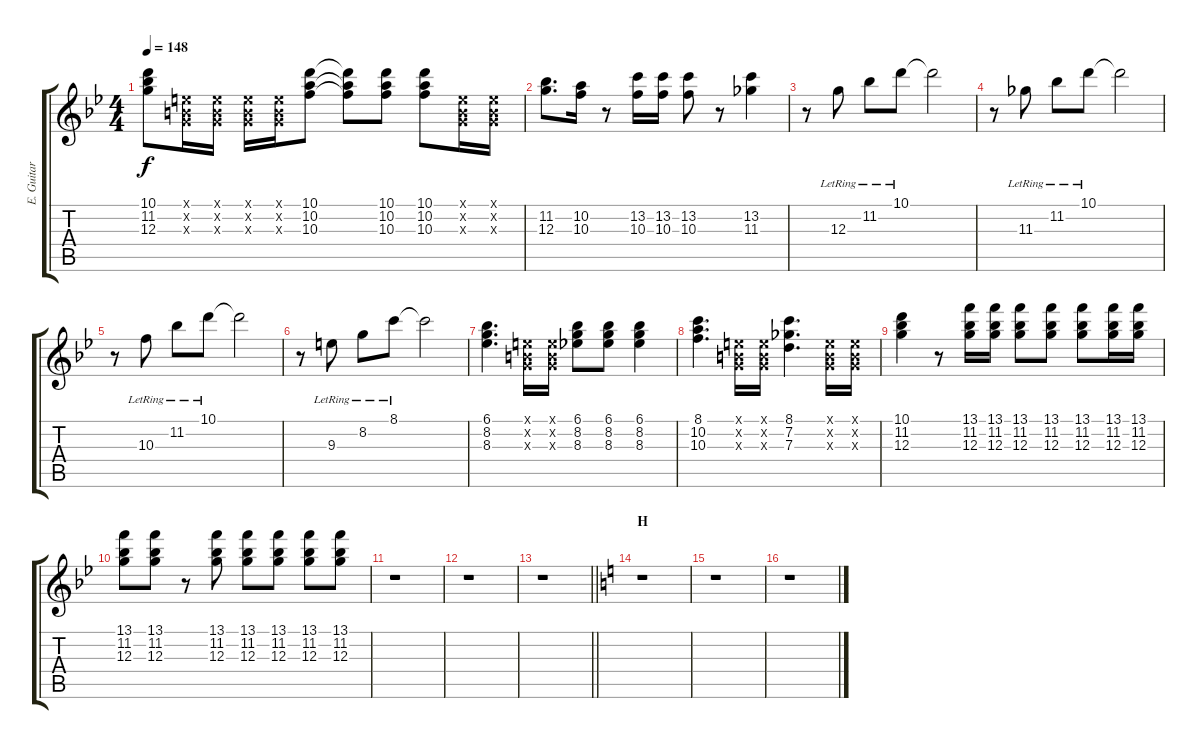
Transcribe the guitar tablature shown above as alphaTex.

\track ("E. Guitar I" "E. Guitar ") {instrument overdrivenguitar}
\staff {score tabs}
\tuning (E4 B3 G3 D3 A2 E2) {hide}
\ts (4 4)
\tempo 148
\clef g2
\ks bb
(10.1 11.2 12.3).8{dy f} (0.1{x} 0.2{x} 0.3{x}).16 (0.1{x} 0.2{x} 0.3{x}).16 (0.1{x} 0.2{x} 0.3{x}).16 (0.1{x} 0.2{x} 0.3{x}).16 (10.1 10.2 10.3).8 (10.1{t} 10.2{t} 10.3{t}).8 (10.1 10.2 10.3).8 (10.1 10.2 10.3).8 (0.1{x} 0.2{x} 0.3{x}).16 (0.1{x} 0.2{x} 0.3{x}).16 |
(11.2 12.3).8{d} (10.2 10.3).16 r.8 (13.2 10.3).16 (13.2 10.3).16 (13.2 10.3).8 r.8 (13.2 11.3).4 |
r.8 12.3{lr}.8 11.2{lr}.8 10.1{lr}.8 10.1{t}.2 |
r.8 11.3{lr}.8 11.2{lr}.8 10.1{lr}.8 10.1{t}.2 |
r.8 10.3{lr}.8 11.2{lr}.8 10.1{lr}.8 10.1{t}.2 |
r.8 9.3{lr}.8 8.2{lr}.8 8.1{lr}.8 8.1{t}.2 |
(6.1 8.2 8.3).4{d} (0.1{x} 0.2{x} 0.3{x}).16 (0.1{x} 0.2{x} 0.3{x}).16 (6.1 8.2 8.3).8 (6.1 8.2 8.3).8 (6.1 8.2 8.3).4 |
(8.1 10.2 10.3).4{d} (0.1{x} 0.2{x} 0.3{x}).16 (0.1{x} 0.2{x} 0.3{x}).16 (8.1 7.2 7.3).4{d} (0.1{x} 0.2{x} 0.3{x}).16 (0.1{x} 0.2{x} 0.3{x}).16 |
(10.1 11.2 12.3).4 r.8 (13.1 11.2 12.3).16 (13.1 11.2 12.3).16 (13.1 11.2 12.3).8 (13.1 11.2 12.3).8 (13.1 11.2 12.3).8 (13.1 11.2 12.3).16 (13.1 11.2 12.3).16 |
(13.1 11.2 12.3).8 (13.1 11.2 12.3).8 r.8 (13.1 11.2 12.3).8 (13.1 11.2 12.3).8 (13.1 11.2 12.3).8 (13.1 11.2 12.3).8 (13.1 11.2 12.3).8 |
r.1 |
r.1 |
\barLineRight lightlight
r.1 |
\section ("" "H")
\ks c
r.1 |
r.1 |
r.1
